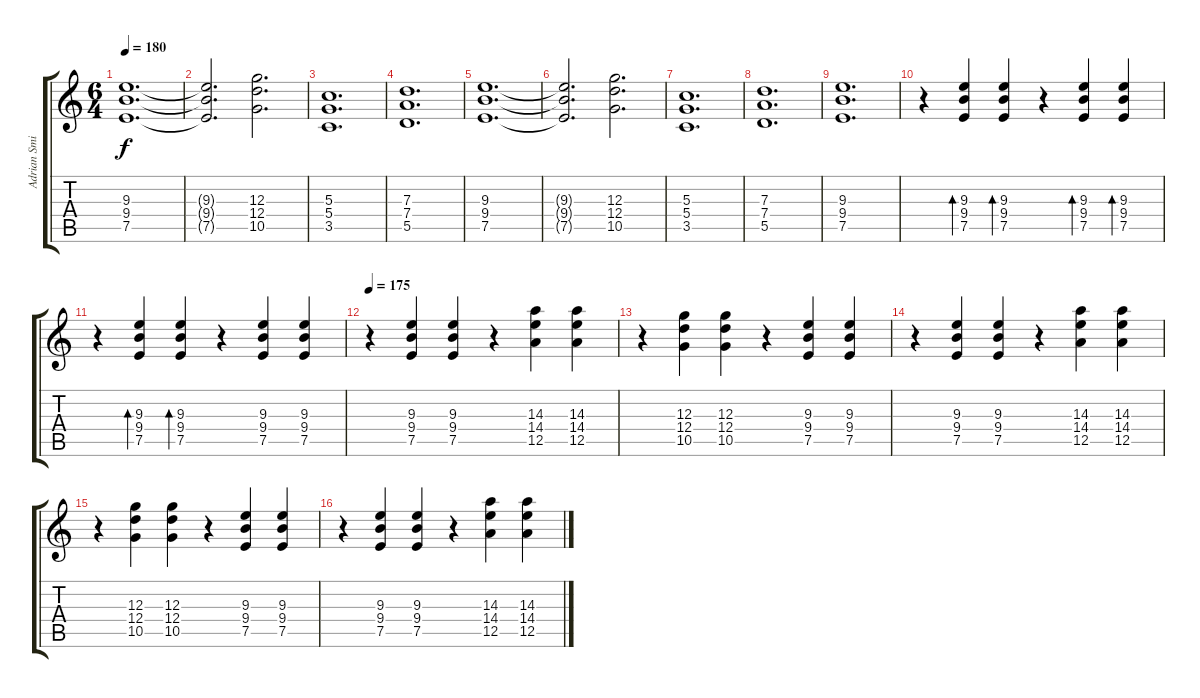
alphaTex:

\track ("Adrian Smith" "Adrian Smi") {instrument distortionguitar}
\staff {score tabs}
\tuning (E4 B3 G3 D3 A2 E2) {hide}
\ts (6 4)
\tempo 180
\clef g2
\ks c
(9.3 9.4 7.5).1{d dy f} |
(9.3{t} 9.4{t} 7.5{t}).2{d} (12.3 12.4 10.5).2{d} |
(5.3 5.4 3.5).1{d} |
(7.3 7.4 5.5).1{d} |
(9.3 9.4 7.5).1{d} |
(9.3{t} 9.4{t} 7.5{t}).2{d} (12.3 12.4 10.5).2{d} |
(5.3 5.4 3.5).1{d} |
(7.3 7.4 5.5).1{d} |
(9.3 9.4 7.5).1{d} |
r.4{volume 10 instrument electricguitarclean} (9.3 9.4 7.5).4{bd 240} (9.3 9.4 7.5).4{bd 240} r.4 (9.3 9.4 7.5).4{bd 240} (9.3 9.4 7.5).4{bd 240} |
r.4 (9.3 9.4 7.5).4{bd 240} (9.3 9.4 7.5).4{bd 240} r.4 (9.3 9.4 7.5).4 (9.3 9.4 7.5).4 |
\tempo 175
r.4 (9.3 9.4 7.5).4 (9.3 9.4 7.5).4 r.4 (14.3 14.4 12.5).4 (14.3 14.4 12.5).4 |
r.4 (12.3 12.4 10.5).4 (12.3 12.4 10.5).4 r.4 (9.3 9.4 7.5).4 (9.3 9.4 7.5).4 |
r.4 (9.3 9.4 7.5).4 (9.3 9.4 7.5).4 r.4 (14.3 14.4 12.5).4 (14.3 14.4 12.5).4 |
r.4 (12.3 12.4 10.5).4 (12.3 12.4 10.5).4 r.4 (9.3 9.4 7.5).4 (9.3 9.4 7.5).4 |
r.4 (9.3 9.4 7.5).4 (9.3 9.4 7.5).4 r.4 (14.3 14.4 12.5).4 (14.3 14.4 12.5).4
